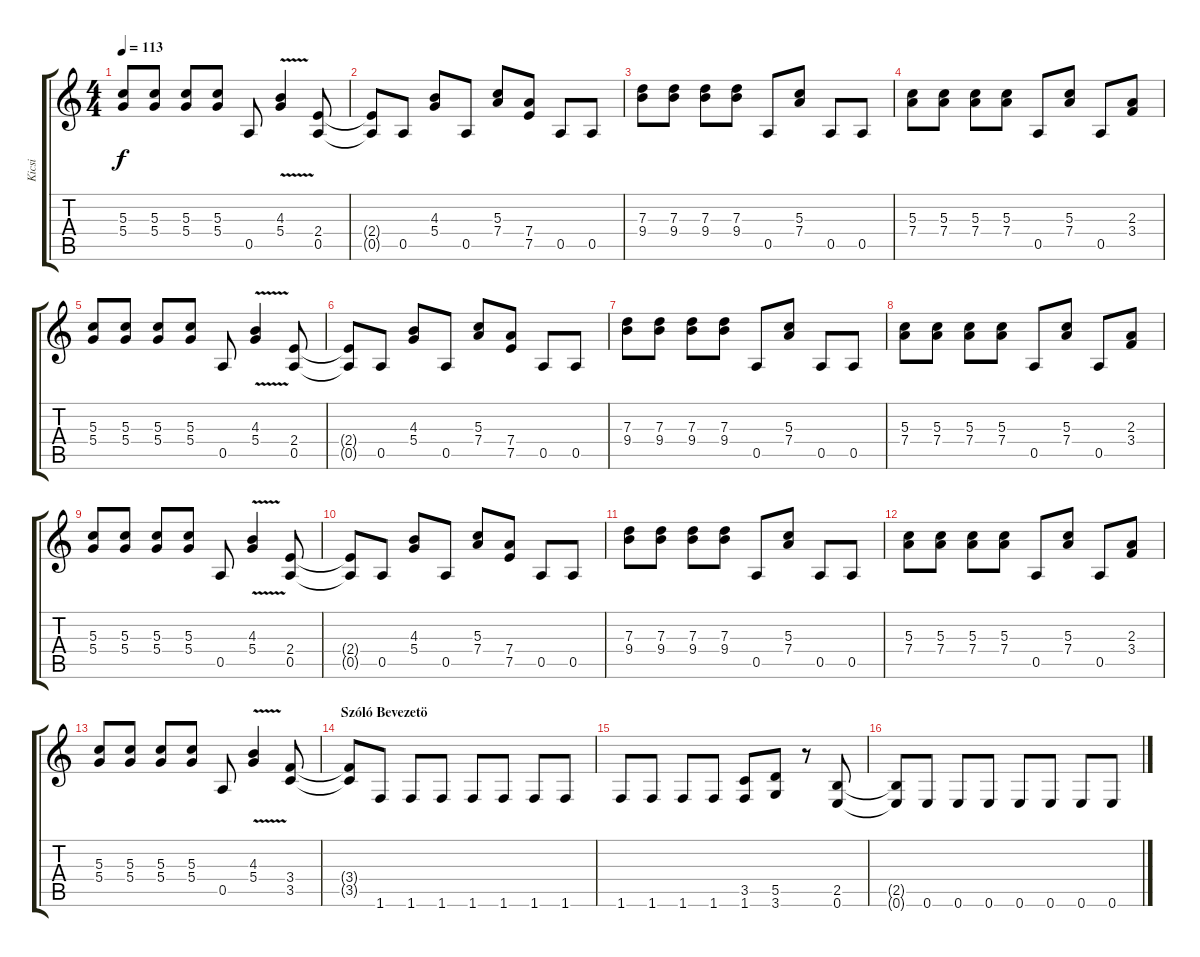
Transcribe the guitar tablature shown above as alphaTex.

\track ("Kicsi" "Kicsi") {instrument distortionguitar}
\staff {score tabs}
\tuning (E4 B3 G3 D3 A2 E2) {hide}
\ts (4 4)
\tempo 113
\clef g2
\ks c
(5.3 5.4).8{dy f} (5.3 5.4).8 (5.3 5.4).8 (5.3 5.4).8 0.5.8 (4.3 5.4{v}).4 (2.4 0.5).8 |
(2.4{t} 0.5{t}).8 0.5.8 (4.3 5.4).8 0.5.8 (5.3 7.4).8 (7.4 7.5).8 0.5.8 0.5.8 |
(7.3 9.4).8 (7.3 9.4).8 (7.3 9.4).8 (7.3 9.4).8 0.5.8 (5.3 7.4).8 0.5.8 0.5.8 |
(5.3 7.4).8 (5.3 7.4).8 (5.3 7.4).8 (5.3 7.4).8 0.5.8 (5.3 7.4).8 0.5.8 (2.3 3.4).8 |
(5.3 5.4).8 (5.3 5.4).8 (5.3 5.4).8 (5.3 5.4).8 0.5.8 (4.3 5.4{v}).4 (2.4 0.5).8 |
(2.4{t} 0.5{t}).8 0.5.8 (4.3 5.4).8 0.5.8 (5.3 7.4).8 (7.4 7.5).8 0.5.8 0.5.8 |
(7.3 9.4).8 (7.3 9.4).8 (7.3 9.4).8 (7.3 9.4).8 0.5.8 (5.3 7.4).8 0.5.8 0.5.8 |
(5.3 7.4).8 (5.3 7.4).8 (5.3 7.4).8 (5.3 7.4).8 0.5.8 (5.3 7.4).8 0.5.8 (2.3 3.4).8 |
(5.3 5.4).8 (5.3 5.4).8 (5.3 5.4).8 (5.3 5.4).8 0.5.8 (4.3 5.4{v}).4 (2.4 0.5).8 |
(2.4{t} 0.5{t}).8 0.5.8 (4.3 5.4).8 0.5.8 (5.3 7.4).8 (7.4 7.5).8 0.5.8 0.5.8 |
(7.3 9.4).8 (7.3 9.4).8 (7.3 9.4).8 (7.3 9.4).8 0.5.8 (5.3 7.4).8 0.5.8 0.5.8 |
(5.3 7.4).8 (5.3 7.4).8 (5.3 7.4).8 (5.3 7.4).8 0.5.8 (5.3 7.4).8 0.5.8 (2.3 3.4).8 |
(5.3 5.4).8 (5.3 5.4).8 (5.3 5.4).8 (5.3 5.4).8 0.5.8 (4.3 5.4{v}).4 (3.4 3.5).8 |
\section ("" "Szóló Bevezetö")
(3.4{t} 3.5{t}).8 1.6.8 1.6.8 1.6.8 1.6.8 1.6.8 1.6.8 1.6.8 |
1.6.8 1.6.8 1.6.8 1.6.8 (3.5 1.6).8 (5.5 3.6).8 r.8 (2.5 0.6).8{volume 13} |
(2.5{t} 0.6{t}).8 0.6.8 0.6.8 0.6.8 0.6.8 0.6.8 0.6.8 0.6.8
